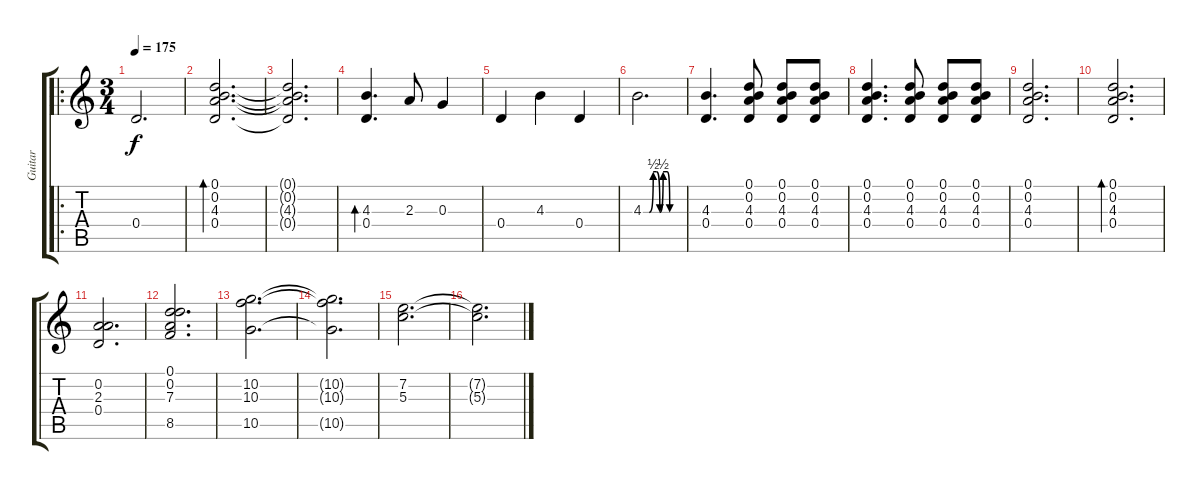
\track ("Guitar" "Guitar") {instrument electricguitarclean}
\staff {score tabs}
\tuning (D4 A3 G3 D3 A2 D2) {hide}
\ro
\ts (3 4)
\tempo 175
\clef g2
\ks c
0.4.2{d dy f} |
(0.1 0.2 4.3 0.4).2{d bd 480} |
(0.1{t} 0.2{t} 4.3{t} 0.4{t}).2{d} |
(4.3 0.4).4{d bd 480} 2.3.8 0.3.4 |
0.4.4 4.3.4 0.4.4 |
4.3{be (custom 0 0 9 0 15 2 20 2 25 0 30 2 36 2 40 0 60 0)}.2{d} |
(4.3 0.4).4{d} (0.1 0.2 4.3 0.4).8 (0.1 0.2 4.3 0.4).8 (0.1 0.2 4.3 0.4).8 |
(0.1 0.2 4.3 0.4).4{d} (0.1 0.2 4.3 0.4).8 (0.1 0.2 4.3 0.4).8 (0.1 0.2 4.3 0.4).8 |
(0.1 0.2 4.3 0.4).2{d} |
(0.1 0.2 4.3 0.4).2{d bd 480} |
(0.2 2.3 0.4).2{d} |
(0.1 0.2 7.3 8.5).2{d} |
(10.2 10.3 10.5).2{d} |
(10.2{t} 10.3{t} 10.5{t}).2{d} |
(7.2 5.3).2{d} |
(7.2{t} 5.3{t}).2{d}
